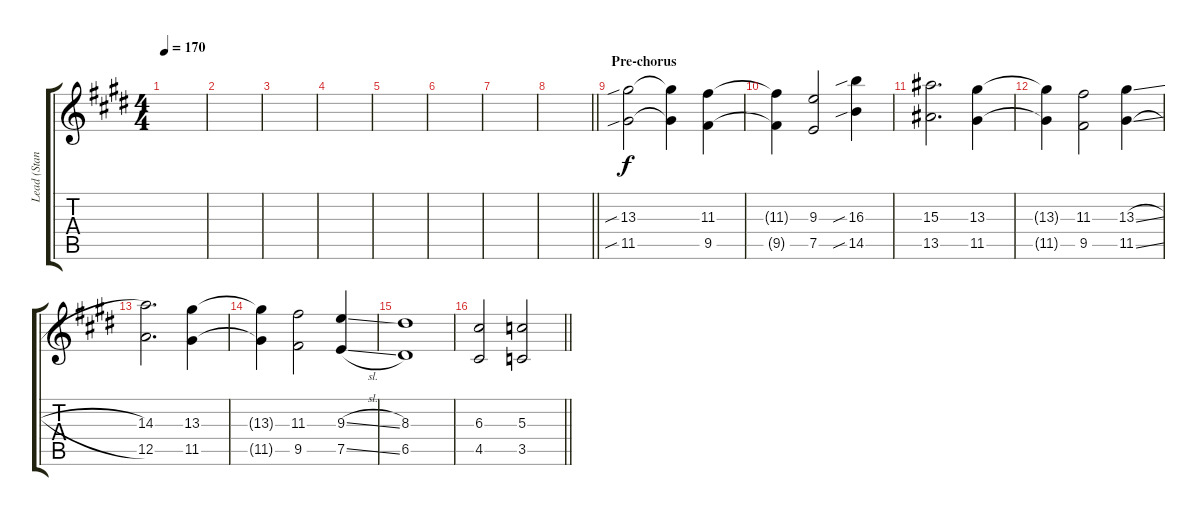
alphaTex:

\track ("Lead (Standard tuning)" "Lead (Stan") {mute instrument overdrivenguitar}
\staff {score tabs}
\tuning (E4 B3 G3 D3 A2 E2) {hide}
\ts (4 4)
\tempo 170
\clef g2
\ks c#minor
|
|
|
|
|
|
|
\barLineRight lightlight
|
\section ("" "Pre-chorus")
(13.3{sib} 11.5{sib}).2 (13.3{t} 11.5{t}).4 (11.3 9.5).4 |
(11.3{t} 9.5{t}).4 (9.3 7.5).2 (16.3{sib} 14.5{sib}).4 |
(15.3 13.5).2{d} (13.3 11.5).4 |
(13.3{t} 11.5{t}).4 (11.3 9.5).2 (13.3{sl} 11.5{sl}).4 |
(14.3 12.5).2{d} (13.3 11.5).4 |
(13.3{t} 11.5{t}).4 (11.3 9.5).2 (9.3{sl} 7.5{sl}).4 |
(8.3 6.5).1 |
\barLineRight lightlight
(6.3 4.5).2 (5.3 3.5).2
